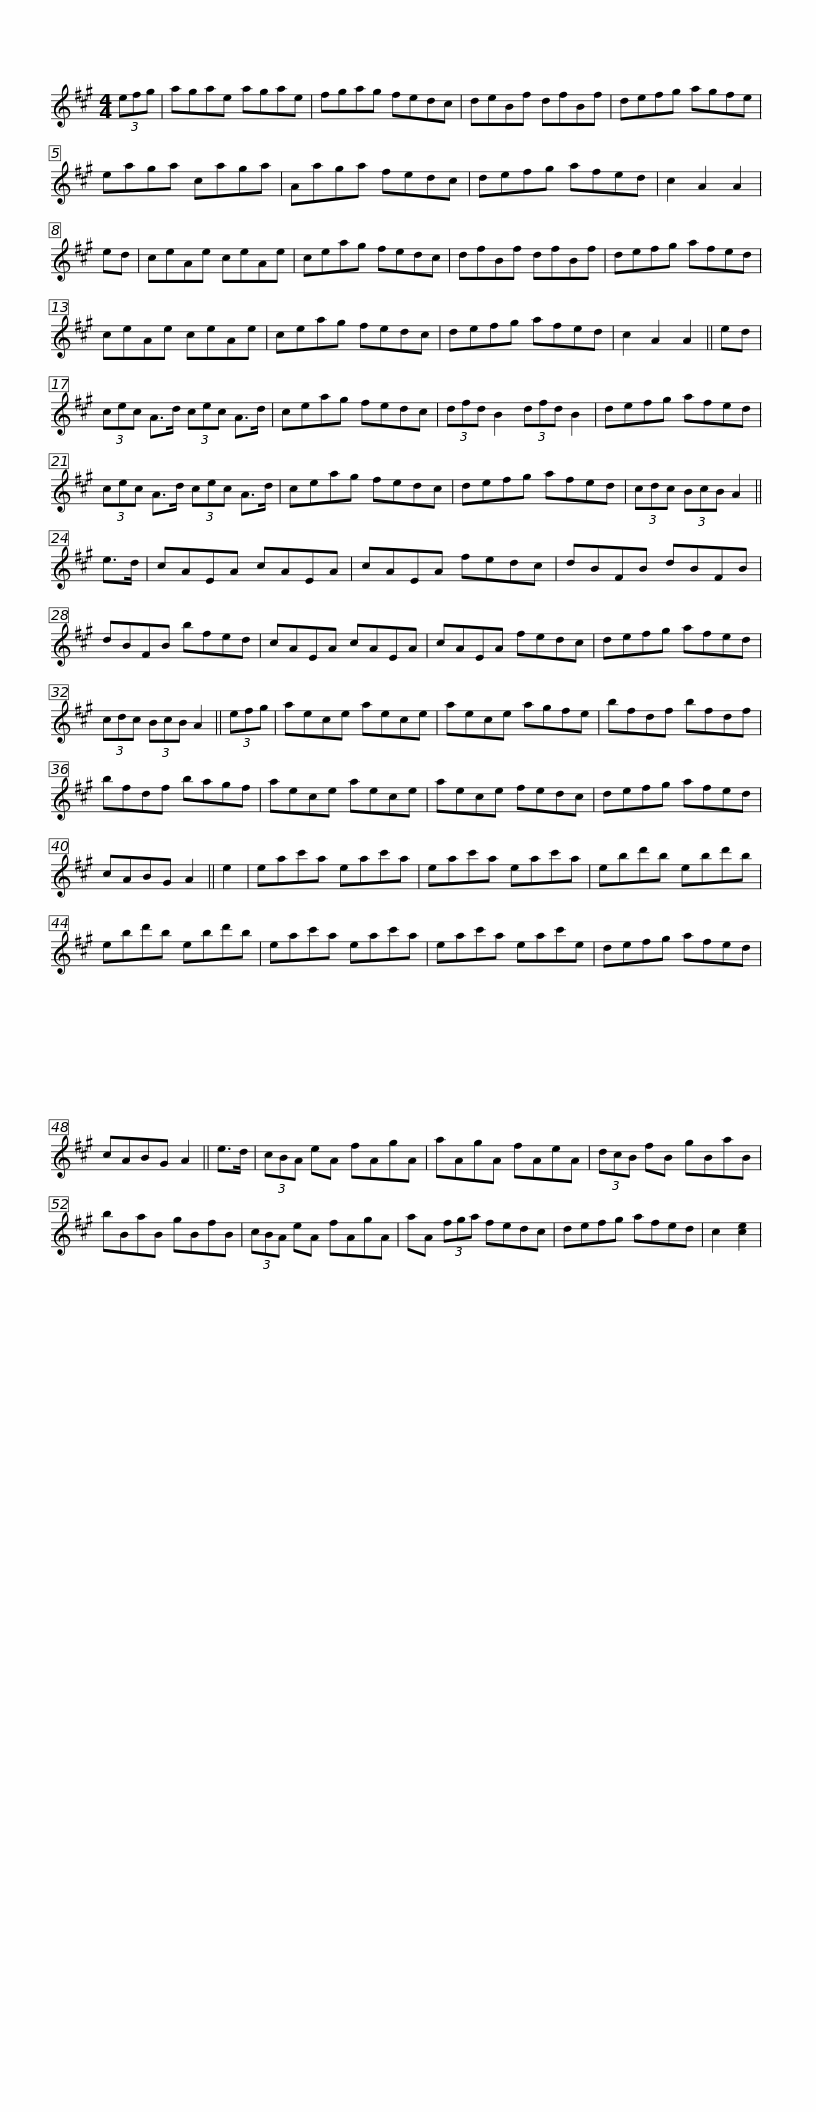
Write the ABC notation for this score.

X:1
L:1/8
M:4/4
I:linebreak $
K:A
V:1 treble
V:1
 (3efg | agae agae | fgag fedc | deBf dfBf | defg agfe |$ %5
 eaga caga | Aaga fedc | defg afed | c2 A2 A2 | ed | %10
 ceAe ceAe |$ ceag fedc | dfBf dfBf | defg afed | ceAe ceAe | %15
 ceag fedc |$ defg afed | c2 A2 A2 || ed | (3cec A>d (3cec A>d | %20
 ceag fedc | (3dfd B2 (3dfd B2 |$ defg afed | (3cec A>d (3cec A>d | ceag fedc | %25
 defg afed | (3cdc (3BcB A2 || e>d |$ cAEA cAEA | cAEA fedc | %30
 dBFB dBFB | dBFB bfed | cAEA cAEA |$ cAEA fedc | defg afed | %35
 (3cdc (3BcB A2 || (3efg | aece aece | aece agfe |$ bfdf bfdf | %40
 bfdf bagf | aece aece | aece fedc | defg afed |$ cABG A2 || %45
 e2 | eac'a eac'a | eac'a eac'a | ebd'b ebd'b |$ ebd'b ebd'b | %50
 eac'a eac'a | eac'a eac'e | defg afed | cABG A2 || e>d |$ %55
 (3cBA eA fAgA | aAgA fAeA | (3dcB fB gBaB | bBaB gBfB | (3cBA eA fAgA |$ %60
 aA (3fga fedc | defg afed | c2 [ce]2 | %63
